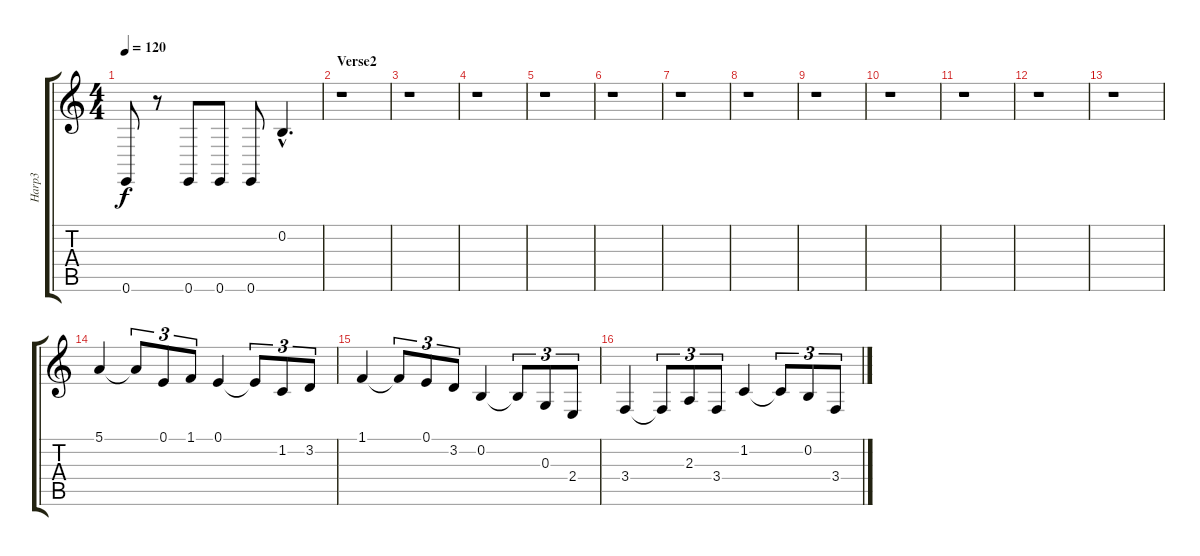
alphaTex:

\track ("Harp3" "Harp3") {instrument orchestralharp}
\staff {score tabs}
\tuning (E4 B3 G3 D3 A2 E2) {hide}
\ts (4 4)
\tempo 120
\clef g2
\ks c
0.6.8{dy f} r.8 0.6.8 0.6.8 0.6.8 0.2{hac}.4{d} |
\section ("" "Verse2")
r.1 |
r.1 |
r.1 |
r.1 |
r.1 |
r.1 |
r.1 |
r.1 |
r.1 |
r.1 |
r.1 |
r.1 |
5.1.4 5.1{t}.8{tu (3 2)} 0.1.8{tu (3 2)} 1.1.8{tu (3 2)} 0.1.4 0.1{t}.8{tu (3 2)} 1.2.8{tu (3 2)} 3.2.8{tu (3 2)} |
1.1.4 1.1{t}.8{tu (3 2)} 0.1.8{tu (3 2)} 3.2.8{tu (3 2)} 0.2.4 0.2{t}.8{tu (3 2)} 0.3.8{tu (3 2)} 2.4.8{tu (3 2)} |
3.4.4 3.4{t}.8{tu (3 2)} 2.3.8{tu (3 2)} 3.4.8{tu (3 2)} 1.2.4 1.2{t}.8{tu (3 2)} 0.2.8{tu (3 2)} 3.4.8{tu (3 2)}
